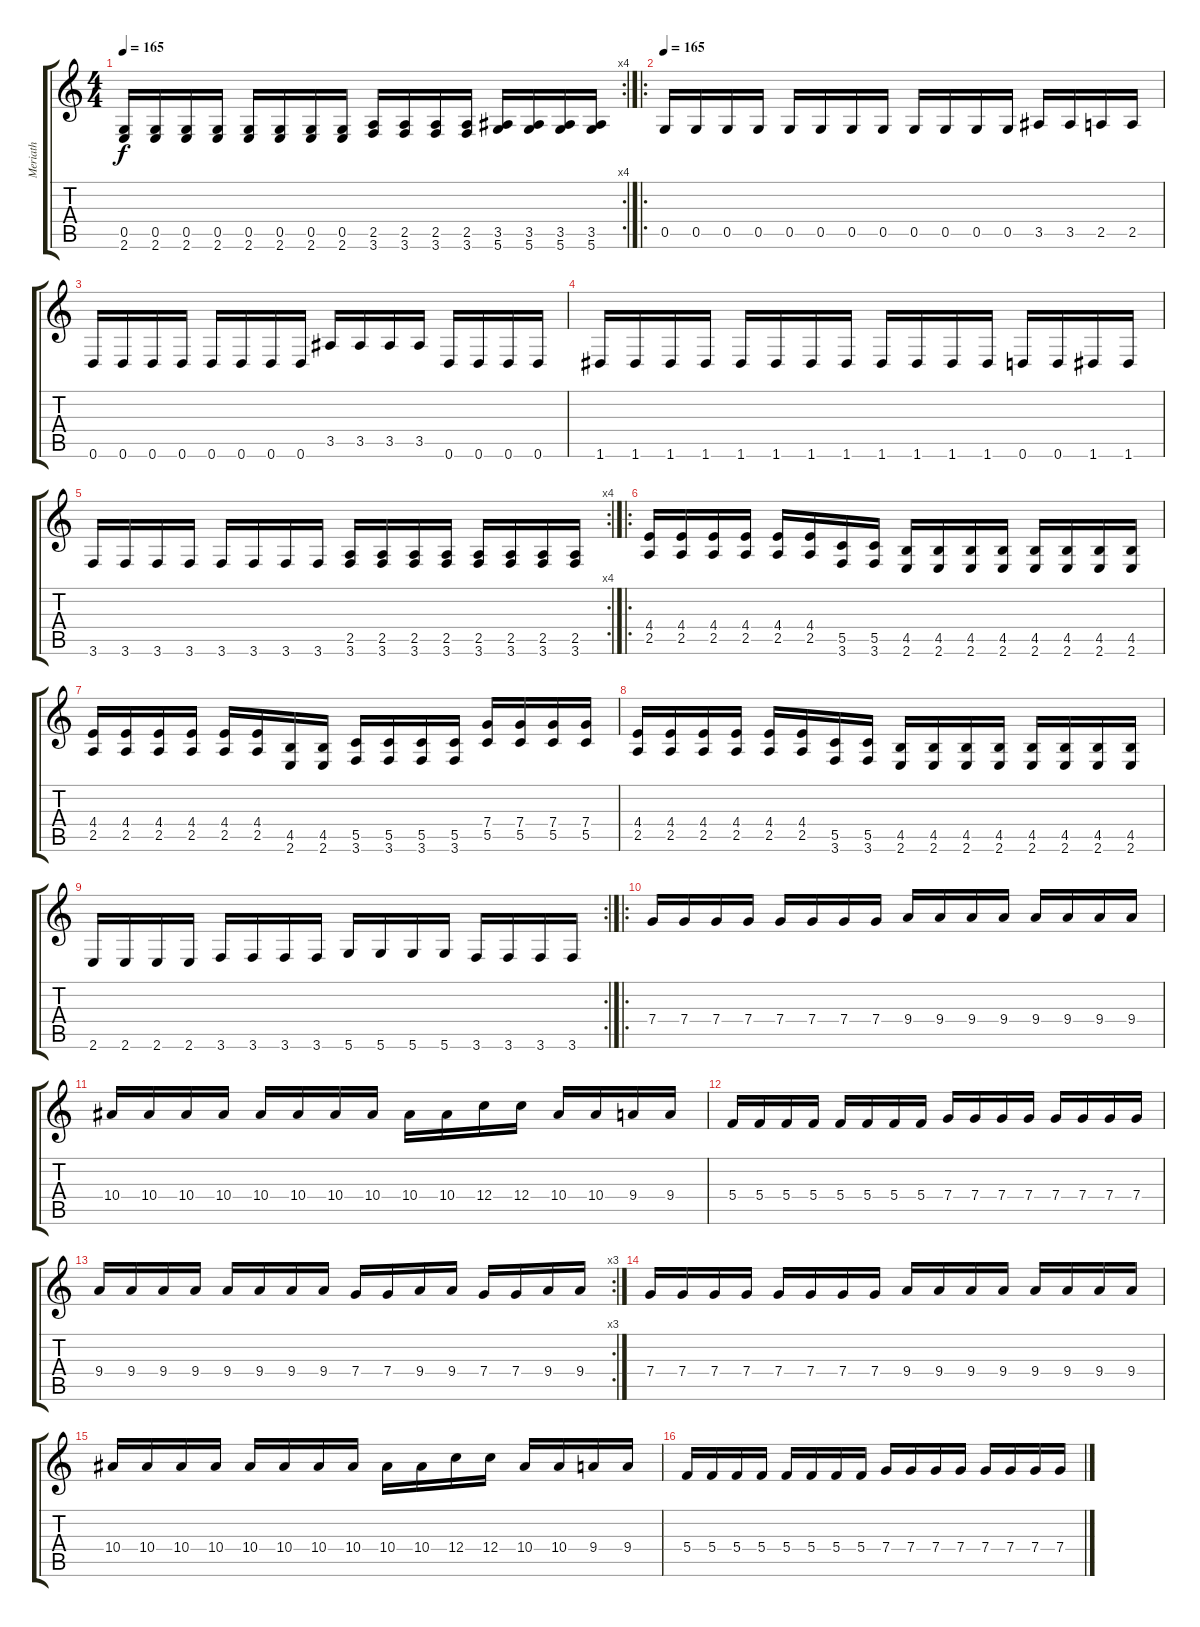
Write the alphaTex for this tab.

\track ("Meriath" "Meriath") {instrument distortionguitar}
\staff {score tabs}
\tuning (D4 A3 F3 C3 G2 D2) {hide}
\rc 4
\ts (4 4)
\tempo 165
\clef g2
\ks c
(0.5 2.6).16{dy f} (0.5 2.6).16 (0.5 2.6).16 (0.5 2.6).16 (0.5 2.6).16 (0.5 2.6).16 (0.5 2.6).16 (0.5 2.6).16 (2.5 3.6).16 (2.5 3.6).16 (2.5 3.6).16 (2.5 3.6).16 (3.5 5.6).16 (3.5 5.6).16 (3.5 5.6).16 (3.5 5.6).16 |
\ro
\tempo 165
0.5.16{instrument distortionguitar} 0.5.16 0.5.16 0.5.16 0.5.16 0.5.16 0.5.16 0.5.16 0.5.16 0.5.16 0.5.16 0.5.16 3.5.16 3.5.16 2.5.16 2.5.16 |
0.6.16 0.6.16 0.6.16 0.6.16 0.6.16 0.6.16 0.6.16 0.6.16 3.5.16 3.5.16 3.5.16 3.5.16 0.6.16 0.6.16 0.6.16 0.6.16 |
1.6.16 1.6.16 1.6.16 1.6.16 1.6.16 1.6.16 1.6.16 1.6.16 1.6.16 1.6.16 1.6.16 1.6.16 0.6.16 0.6.16 1.6.16 1.6.16 |
\rc 4
3.6.16 3.6.16 3.6.16 3.6.16 3.6.16 3.6.16 3.6.16 3.6.16 (2.5 3.6).16 (2.5 3.6).16 (2.5 3.6).16 (2.5 3.6).16 (2.5 3.6).16 (2.5 3.6).16 (2.5 3.6).16 (2.5 3.6).16 |
\ro
(4.4 2.5).16 (4.4 2.5).16 (4.4 2.5).16 (4.4 2.5).16 (4.4 2.5).16 (4.4 2.5).16 (5.5 3.6).16 (5.5 3.6).16 (4.5 2.6).16 (4.5 2.6).16 (4.5 2.6).16 (4.5 2.6).16 (4.5 2.6).16 (4.5 2.6).16 (4.5 2.6).16 (4.5 2.6).16 |
(4.4 2.5).16 (4.4 2.5).16 (4.4 2.5).16 (4.4 2.5).16 (4.4 2.5).16 (4.4 2.5).16 (4.5 2.6).16 (4.5 2.6).16 (5.5 3.6).16 (5.5 3.6).16 (5.5 3.6).16 (5.5 3.6).16 (7.4 5.5).16 (7.4 5.5).16 (7.4 5.5).16 (7.4 5.5).16 |
(4.4 2.5).16 (4.4 2.5).16 (4.4 2.5).16 (4.4 2.5).16 (4.4 2.5).16 (4.4 2.5).16 (5.5 3.6).16 (5.5 3.6).16 (4.5 2.6).16 (4.5 2.6).16 (4.5 2.6).16 (4.5 2.6).16 (4.5 2.6).16 (4.5 2.6).16 (4.5 2.6).16 (4.5 2.6).16 |
\rc 2
2.6.16 2.6.16 2.6.16 2.6.16 3.6.16 3.6.16 3.6.16 3.6.16 5.6.16 5.6.16 5.6.16 5.6.16 3.6.16 3.6.16 3.6.16 3.6.16 |
\ro
7.4.16 7.4.16 7.4.16 7.4.16 7.4.16 7.4.16 7.4.16 7.4.16 9.4.16 9.4.16 9.4.16 9.4.16 9.4.16 9.4.16 9.4.16 9.4.16 |
10.4.16 10.4.16 10.4.16 10.4.16 10.4.16 10.4.16 10.4.16 10.4.16 10.4.16 10.4.16 12.4.16 12.4.16 10.4.16 10.4.16 9.4.16 9.4.16 |
5.4.16 5.4.16 5.4.16 5.4.16 5.4.16 5.4.16 5.4.16 5.4.16 7.4.16 7.4.16 7.4.16 7.4.16 7.4.16 7.4.16 7.4.16 7.4.16 |
\rc 3
9.4.16 9.4.16 9.4.16 9.4.16 9.4.16 9.4.16 9.4.16 9.4.16 7.4.16 7.4.16 9.4.16 9.4.16 7.4.16 7.4.16 9.4.16 9.4.16 |
7.4.16 7.4.16 7.4.16 7.4.16 7.4.16 7.4.16 7.4.16 7.4.16 9.4.16 9.4.16 9.4.16 9.4.16 9.4.16 9.4.16 9.4.16 9.4.16 |
10.4.16 10.4.16 10.4.16 10.4.16 10.4.16 10.4.16 10.4.16 10.4.16 10.4.16 10.4.16 12.4.16 12.4.16 10.4.16 10.4.16 9.4.16 9.4.16 |
5.4.16 5.4.16 5.4.16 5.4.16 5.4.16 5.4.16 5.4.16 5.4.16 7.4.16 7.4.16 7.4.16 7.4.16 7.4.16 7.4.16 7.4.16 7.4.16
